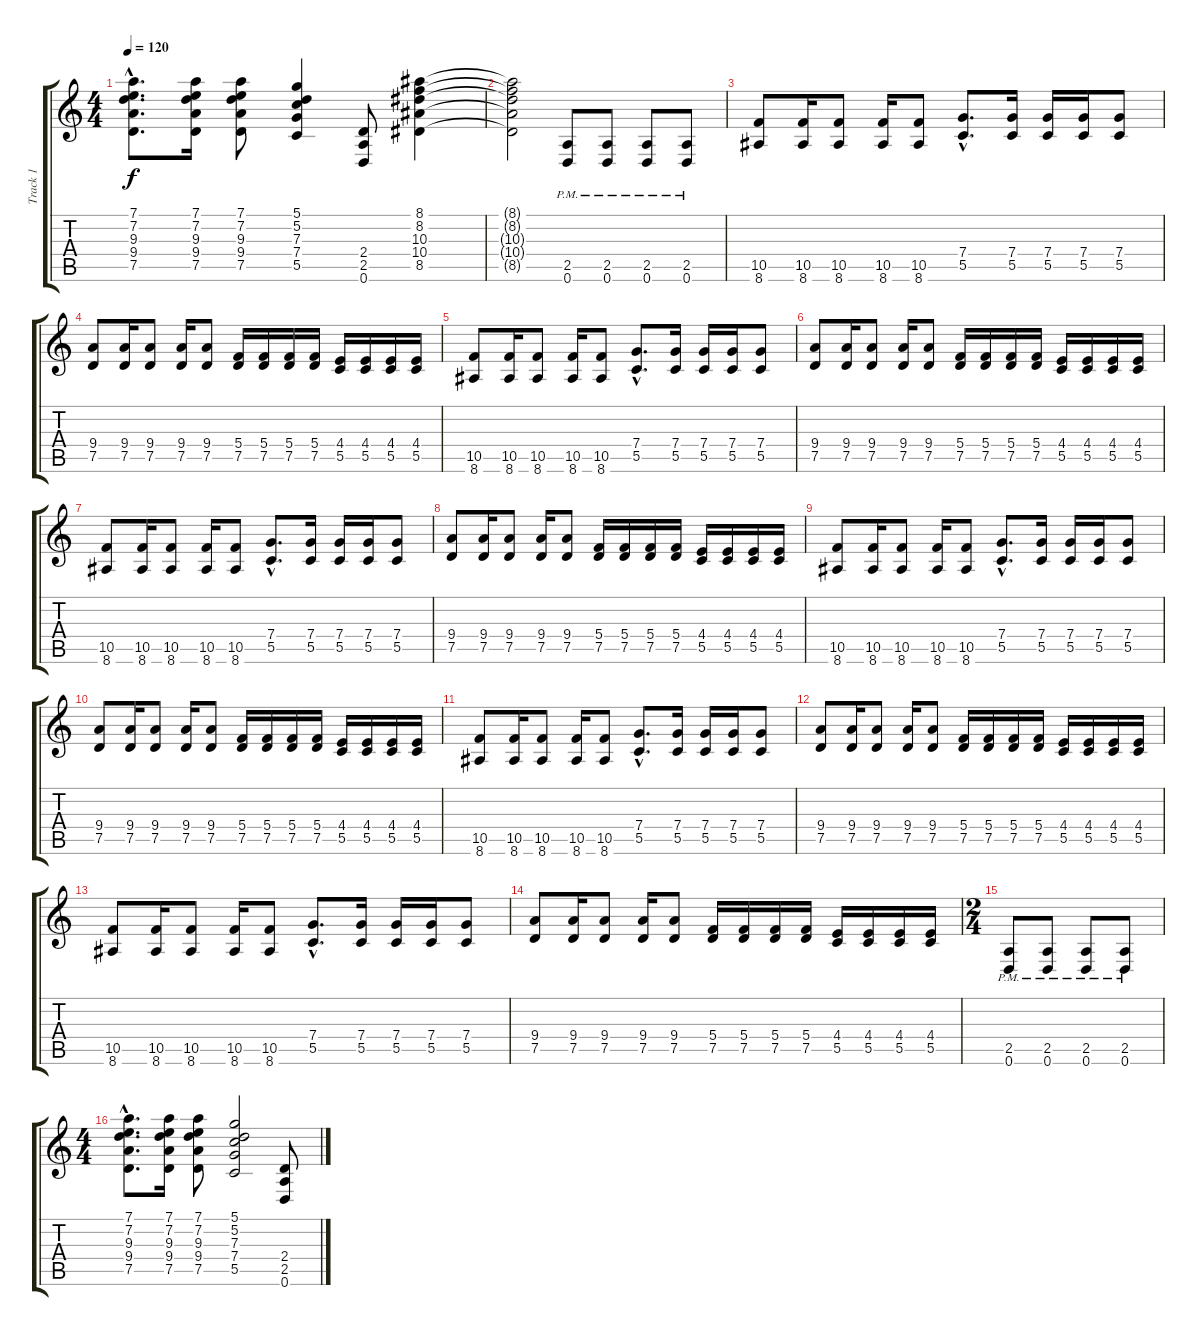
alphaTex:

\track ("Track 1" "Track 1") {instrument overdrivenguitar}
\staff {score tabs}
\tuning (D4 A3 F3 C3 G2 D2) {hide}
\ts (4 4)
\tempo 120
\clef g2
\ks c
(7.1{hac} 7.2{hac} 9.3{hac} 9.4{hac} 7.5{hac}).8{d dy f} (7.1 7.2 9.3 9.4 7.5).16 (7.1 7.2 9.3 9.4 7.5).8 (5.1 5.2 7.3 7.4 5.5).4 (2.4 2.5 0.6).8 (8.1 8.2 10.3 10.4 8.5).4 |
(8.1{t} 8.2{t} 10.3{t} 10.4{t} 8.5{t}).2 (2.5{pm} 0.6{pm}).8 (2.5{pm} 0.6{pm}).8 (2.5{pm} 0.6{pm}).8 (2.5{pm} 0.6{pm}).8 |
(10.5 8.6).8 (10.5 8.6).16 (10.5 8.6).8 (10.5 8.6).16 (10.5 8.6).8 (7.4{hac} 5.5{hac}).8{d} (7.4 5.5).16 (7.4 5.5).16 (7.4 5.5).16 (7.4 5.5).8 |
(9.4 7.5).8 (9.4 7.5).16 (9.4 7.5).8 (9.4 7.5).16 (9.4 7.5).8 (5.4 7.5).16 (5.4 7.5).16 (5.4 7.5).16 (5.4 7.5).16 (4.4 5.5).16 (4.4 5.5).16 (4.4 5.5).16 (4.4 5.5).16 |
(10.5 8.6).8 (10.5 8.6).16 (10.5 8.6).8 (10.5 8.6).16 (10.5 8.6).8 (7.4{hac} 5.5{hac}).8{d} (7.4 5.5).16 (7.4 5.5).16 (7.4 5.5).16 (7.4 5.5).8 |
(9.4 7.5).8 (9.4 7.5).16 (9.4 7.5).8 (9.4 7.5).16 (9.4 7.5).8 (5.4 7.5).16 (5.4 7.5).16 (5.4 7.5).16 (5.4 7.5).16 (4.4 5.5).16 (4.4 5.5).16 (4.4 5.5).16 (4.4 5.5).16 |
(10.5 8.6).8 (10.5 8.6).16 (10.5 8.6).8 (10.5 8.6).16 (10.5 8.6).8 (7.4{hac} 5.5{hac}).8{d} (7.4 5.5).16 (7.4 5.5).16 (7.4 5.5).16 (7.4 5.5).8 |
(9.4 7.5).8 (9.4 7.5).16 (9.4 7.5).8 (9.4 7.5).16 (9.4 7.5).8 (5.4 7.5).16 (5.4 7.5).16 (5.4 7.5).16 (5.4 7.5).16 (4.4 5.5).16 (4.4 5.5).16 (4.4 5.5).16 (4.4 5.5).16 |
(10.5 8.6).8 (10.5 8.6).16 (10.5 8.6).8 (10.5 8.6).16 (10.5 8.6).8 (7.4{hac} 5.5{hac}).8{d} (7.4 5.5).16 (7.4 5.5).16 (7.4 5.5).16 (7.4 5.5).8 |
(9.4 7.5).8 (9.4 7.5).16 (9.4 7.5).8 (9.4 7.5).16 (9.4 7.5).8 (5.4 7.5).16 (5.4 7.5).16 (5.4 7.5).16 (5.4 7.5).16 (4.4 5.5).16 (4.4 5.5).16 (4.4 5.5).16 (4.4 5.5).16 |
(10.5 8.6).8 (10.5 8.6).16 (10.5 8.6).8 (10.5 8.6).16 (10.5 8.6).8 (7.4{hac} 5.5{hac}).8{d} (7.4 5.5).16 (7.4 5.5).16 (7.4 5.5).16 (7.4 5.5).8 |
(9.4 7.5).8 (9.4 7.5).16 (9.4 7.5).8 (9.4 7.5).16 (9.4 7.5).8 (5.4 7.5).16 (5.4 7.5).16 (5.4 7.5).16 (5.4 7.5).16 (4.4 5.5).16 (4.4 5.5).16 (4.4 5.5).16 (4.4 5.5).16 |
(10.5 8.6).8 (10.5 8.6).16 (10.5 8.6).8 (10.5 8.6).16 (10.5 8.6).8 (7.4{hac} 5.5{hac}).8{d} (7.4 5.5).16 (7.4 5.5).16 (7.4 5.5).16 (7.4 5.5).8 |
(9.4 7.5).8 (9.4 7.5).16 (9.4 7.5).8 (9.4 7.5).16 (9.4 7.5).8 (5.4 7.5).16 (5.4 7.5).16 (5.4 7.5).16 (5.4 7.5).16 (4.4 5.5).16 (4.4 5.5).16 (4.4 5.5).16 (4.4 5.5).16 |
\ts (2 4)
(2.5{pm} 0.6{pm}).8 (2.5{pm} 0.6{pm}).8 (2.5{pm} 0.6{pm}).8 (2.5{pm} 0.6{pm}).8 |
\ts (4 4)
(7.1{hac} 7.2{hac} 9.3{hac} 9.4{hac} 7.5{hac}).8{d} (7.1 7.2 9.3 9.4 7.5).16 (7.1 7.2 9.3 9.4 7.5).8 (5.1 5.2 7.3 7.4 5.5).2 (2.4 2.5 0.6).8
